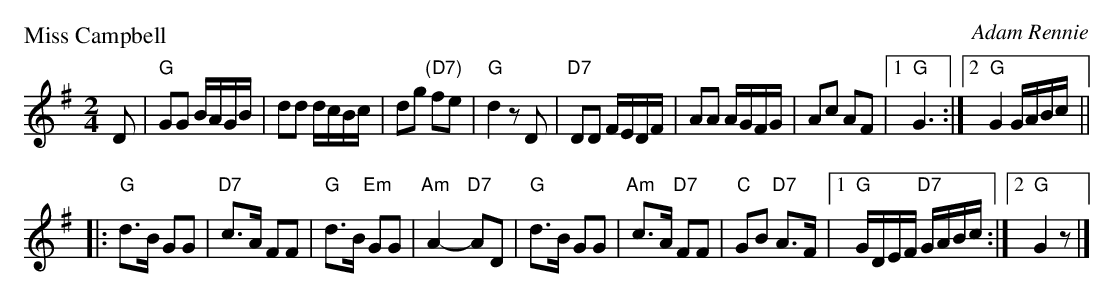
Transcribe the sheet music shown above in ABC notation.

X:1
P: Miss Campbell
C: Adam Rennie
M: 2/4
L: 1/16
K: G
D2 \
| "G"G2G2 BAGB | d2d2 dcBc | d2g2 "(D7)"f2e2 | "G"d4 z2D2 \
| "D7"D2D2 FEDF | A2A2 AGFG | A2c2 A2F2 |1 "G"G6 :|2 "G"G4 GABc ||
|: "G"d3B G2G2 | "D7"c3A F2F2 | "G"d3B "Em"G2G2 | "Am"A4- "D7"A2D2 \
|  "G"d3B G2G2 | "Am"c3A "D7"F2F2 | "C"G2B2 "D7"A3F |1 "G"GDEF "D7"GABc :|2 "G"G4 z2 |]
